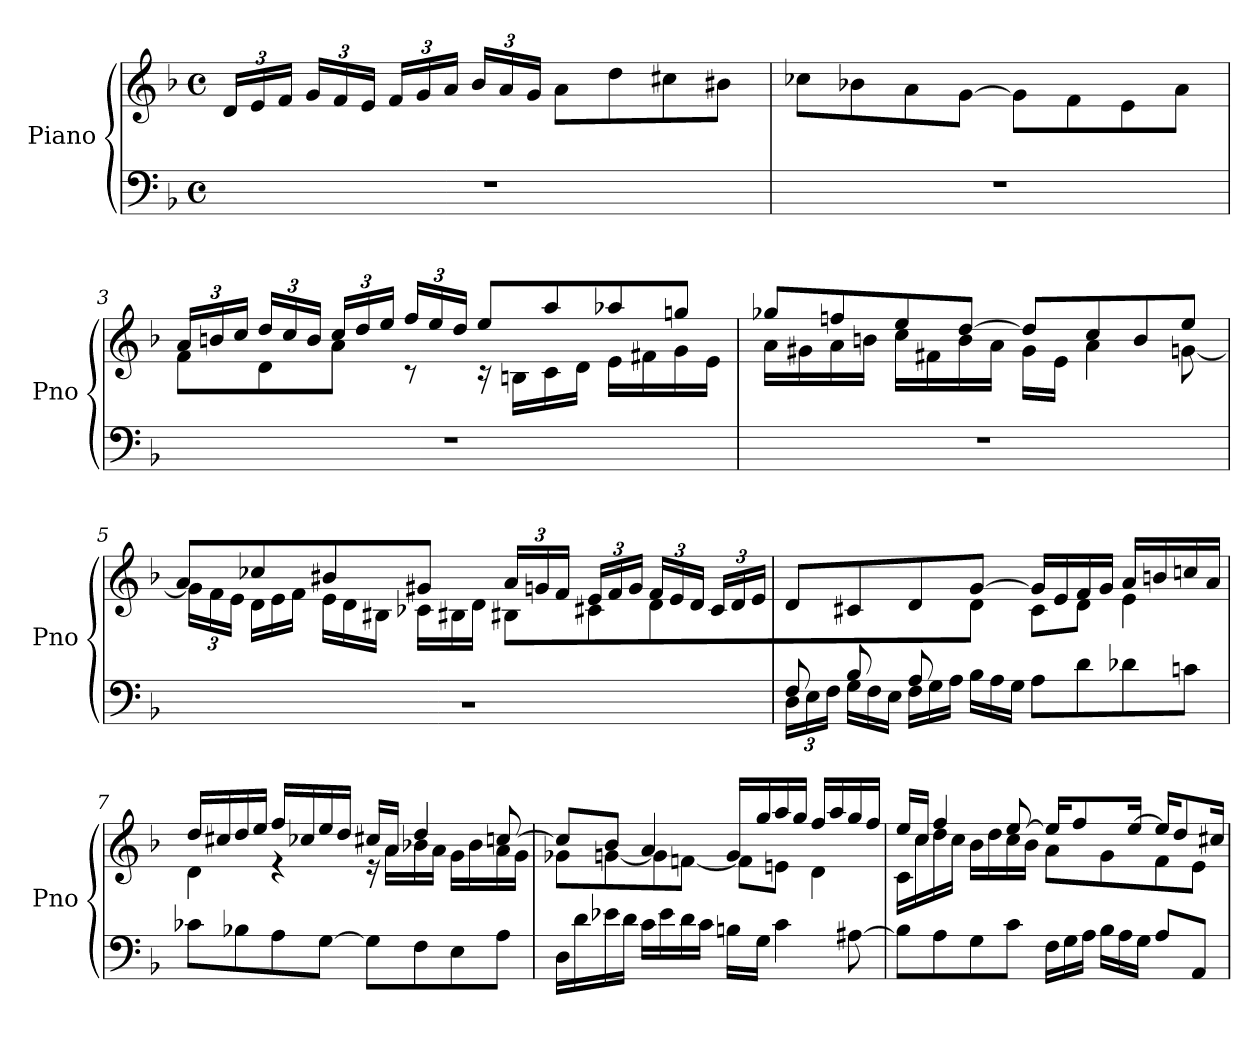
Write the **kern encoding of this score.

**kern	**kern
*part1	*part1
*staff2	*staff1
*I"Piano	*
*I'Pno	*
*clefF4	*clefG2
*k[b-]	*k[b-]
*M4/4	*M4/4
*met(c)	*met(c)
*	*Xbrackettup
=1	=1
1r	24d/LL
.	24e/
.	24f/JJ
.	24g/LL
.	24f/
.	24e/JJ
.	24f/LL
.	24g/
.	24a/JJ
.	24b-/LL
.	24a/
.	24g/JJ
.	8a\L
.	8dd\
.	8cc#X\
.	8b#Xi\J
=2	=2
1r	8cc-Xi\L
.	8b-X\
.	8a\
.	[8g\J
.	8g\L]
.	8f\
.	8e\
.	8a\J
=3	=3
*	*^
1r	24a/LL	8f\L
.	24bn/	.
.	24cc/JJ	.
.	24dd/LL	8d\
.	24cc/	.
.	24b/JJ	.
.	24cc/LL	8a\J
.	24dd/	.
.	24ee/JJ	.
.	24ff/LL	8r
.	24ee/	.
.	24dd/JJ	.
.	8ee/L	16r
.	.	16Bn\LL
.	8aa/	16c\
.	.	16d\JJ
.	8aa-Xi/	16e\LL
.	.	16f#X\
.	8ggn/J	16g\
.	.	16e\JJ
!!LO:LB:g=z	!!
=4	=4	=4
1r	8gg-Xi/L	16a\LL
.	.	16g#X\
.	8ffn/	16a\
.	.	16bn\JJ
.	8ee/	16cc\LL
.	.	16f#X\
.	[8dd/J	16b\
.	.	16a\JJ
.	8dd/L]	16g#\LL
.	.	16e\JJ
.	8cc/	4a\
.	8b/	.
.	8ee/J	[8gn\
=5	=5	=5
*^	*	*
2..ryy	1r	8a/L	24g\LL]
.	.	.	24f\
.	.	.	24e\JJ
*	*	*	*Xtuplet
.	.	8cc-Xi/	24d\LL
.	.	.	24e\
.	.	.	24f\JJ
.	.	8b#Xi/	24e\LL
.	.	.	24d\
.	.	.	24B#Xi\JJ
.	.	8g#X/J	24c-Xi\LL
.	.	.	24B#Xi\
.	.	.	24d\JJ
.	.	24a/LL	8B#Xi\L
.	.	24gn/	.
.	.	24f/JJ	.
.	.	24e/LL	8c#X\
.	.	24f/	.
.	.	24g/JJ	.
.	.	24f/LL	8d\
.	.	24e/	.
.	.	24d/JJ	.
8G/J	.	24c#/LL	8ryy
.	.	24d/	.
.	.	24e/JJ	.
!!LO:LB:g=z	!!
=6	=6	=6	=6
*	*Xbrackettup	*	*
8F/L	24D\LL	8d/L	4.ryy
.	24E\	.	.
.	24F\JJ	.	.
*	*Xtuplet	*	*
8B-/	24G\LL	8c#X/	.
.	24F\	.	.
.	24E\JJ	.	.
8A/	24F\LL	8d/	.
.	24G\	.	.
.	24A\JJ	.	.
2ryy	24B-\LL	[8g/J	8d\J
.	24A\	.	.
.	24G\JJ	.	.
.	8A\L	16g/LL]	8c#\L
.	.	16e/	.
.	8d\	16f/	8d\J
.	.	16g/JJ	.
.	8d-Xi\	16a/LL	4e\
.	.	16bn/	.
8ryy	8cn\J	16ccn/	.
.	.	16a/JJ	.
*v	*v	*	*
=7	=7	=7
8c-Xi\L	16dd/LL	4d\
.	16cc#X/	.
8B-X\	16dd/	.
.	16ee/JJ	.
8A\	16ff/LL	4r
.	16cc-Xi/	.
[8G\J	16ee/	.
.	16dd/JJ	.
8G\L]	16cc#/LL	16r
.	16a/JJ	16a\LL
8F\	4dd/	16b-X\
.	.	16a\JJ
8E\	.	16g\LL
.	.	16b-\
8A\J	[8ccn/	16a\
.	.	16g\JJ
!!LO:LB:g=z	!!
=8	=8	=8
16D\LL	8cc/L]	8g-Xi\L
16d\	.	.
16e-X\	8b-/J	[8g\
16d\JJ	.	.
16c\LL	4a/	8g\]
16e-\	.	.
16d\	.	[8fn\J
16c\JJ	.	.
16Bn\LL	16g/LL	8f\L]
16G\JJ	16gg/	.
4c\	16aa/	8en\J
.	16gg/JJ	.
.	16ff/LL	4d\
.	16aa/	.
[8A#Xi\	16gg/	.
.	16ff/JJ	.
=9	=9	=9
8B-\L]	16ee/LL	16c\LL
.	16cc/JJ	16cc\
8A\	4ff/	16dd\
.	.	16cc\JJ
8G\	.	16b-\LL
.	.	16dd\
8c\J	[8ee/	16cc\
.	.	16b-\JJ
24F\LL	16ee/KL]	8a\L
24G\	.	.
.	8ff/	.
24A\JJ	.	.
24B-\LL	.	8g\
24A\	.	.
.	[16ee/Jk	.
24G\JJ	.	.
8A\L	16ee/KL]	8f\
.	8dd/	.
8AA/J	.	8e\J
.	16cc#X/Jk	.
*	*v	*v
=	=
*-	*-
